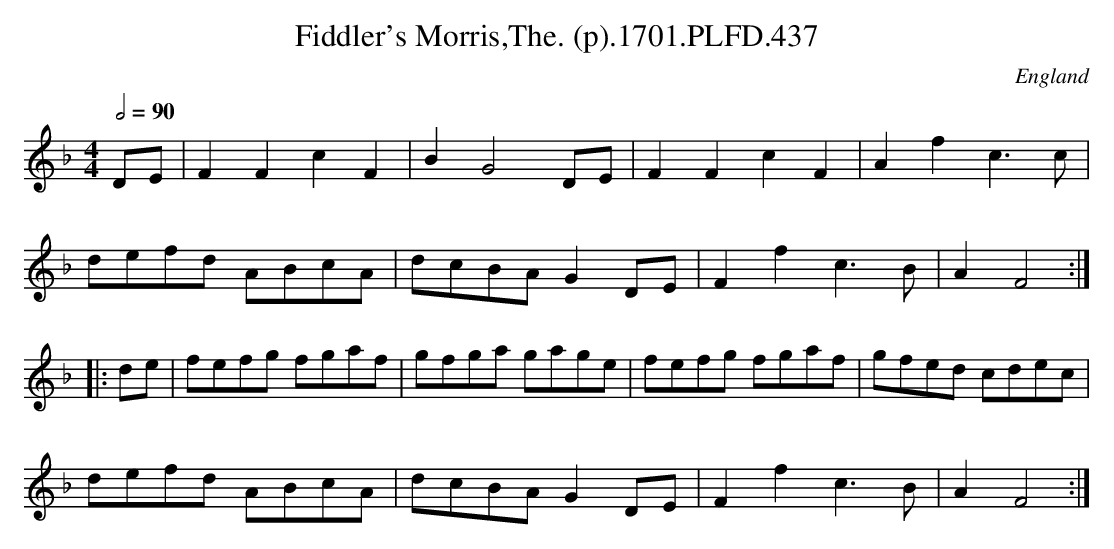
X:1
T:Fiddler's Morris,The. (p).1701.PLFD.437
M:4/4
L:1/8
Q:1/2=90
O:England
K:F
DE|F2F2c2F2|B2G4DE|F2F2c2F2|A2f2c3c|
defd ABcA|dcBAG2DE|F2f2c3B|A2F4:|
|:de| fefg fgaf|gfga gage|fefg fgaf|gfed cdec|
defd ABcA|dcBAG2DE|F2f2c3B|A2F4:|
